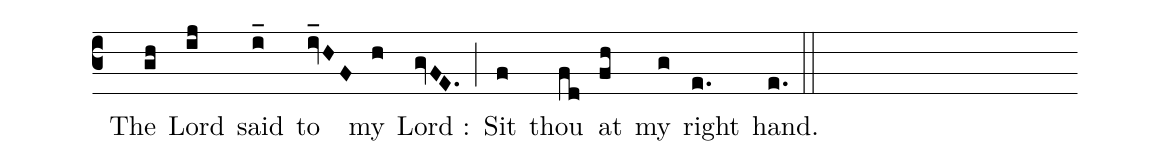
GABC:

%%
(c3) () The(gh) Lord(ij) said(i_) to(iv_HF) my(h) Lord :(gvFE.) (;)
Sit(f) thou(fd) at(fh) my(g) right(e.) hand.(e.) (::)
